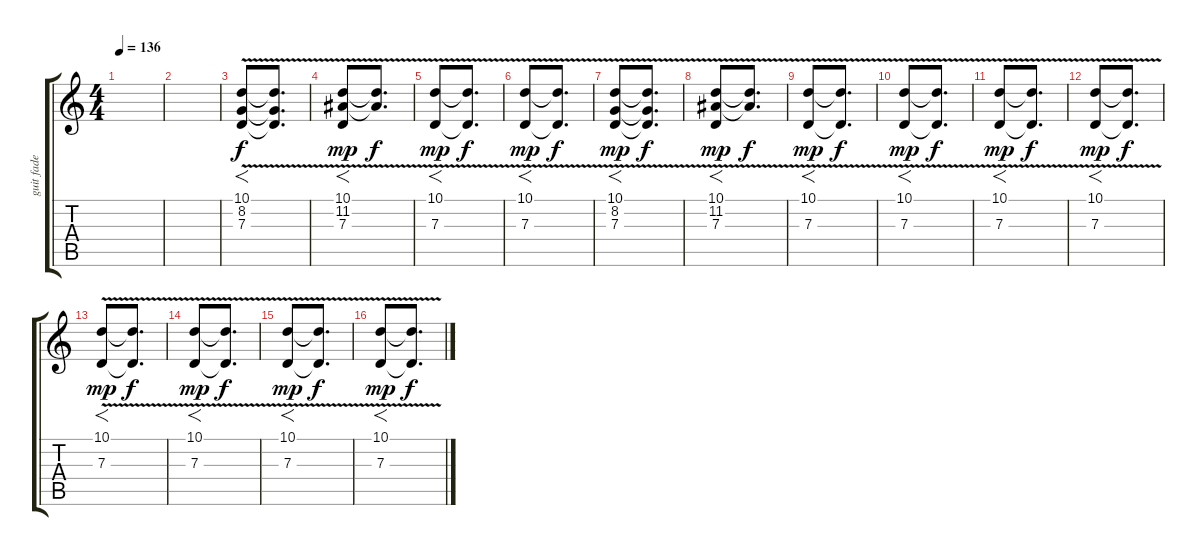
\track ("guit fade in" "guit fade ") {instrument pad1newage}
\staff {score tabs}
\tuning (E4 B3 G3 D3 A2 E2) {hide}
\ts (4 4)
\tempo 136
\clef g2
\ks c
|
|
(10.1 8.2{v} 7.3).8{f} (10.1{t} 8.2{t} 7.3{t}).8{d dy f} |
(10.1 11.2{v} 7.3).8{f dy mp} (10.1{t} 11.2{t}).8{d dy f} |
(10.1{v} 7.3).8{f dy mp} (10.1{t} 7.3{t}).8{d dy f} |
(10.1{v} 7.3).8{f dy mp} (10.1{t} 7.3{t}).8{d dy f} |
(10.1 8.2{v} 7.3).8{f dy mp} (10.1{t} 8.2{t} 7.3{t}).8{d dy f} |
(10.1 11.2{v} 7.3).8{f dy mp} (10.1{t} 11.2{t}).8{d dy f} |
(10.1{v} 7.3).8{f dy mp} (10.1{t} 7.3{t}).8{d dy f} |
(10.1{v} 7.3).8{f dy mp} (10.1{t} 7.3{t}).8{d dy f} |
(10.1{v} 7.3).8{f dy mp} (10.1{t} 7.3{t}).8{d dy f} |
(10.1{v} 7.3).8{f dy mp} (10.1{t} 7.3{t}).8{d dy f} |
(10.1{v} 7.3).8{f dy mp} (10.1{t} 7.3{t}).8{d dy f} |
(10.1{v} 7.3).8{f dy mp} (10.1{t} 7.3{t}).8{d dy f} |
(10.1{v} 7.3).8{f dy mp} (10.1{t} 7.3{t}).8{d dy f} |
(10.1{v} 7.3).8{f dy mp} (10.1{t} 7.3{t}).8{d dy f}
